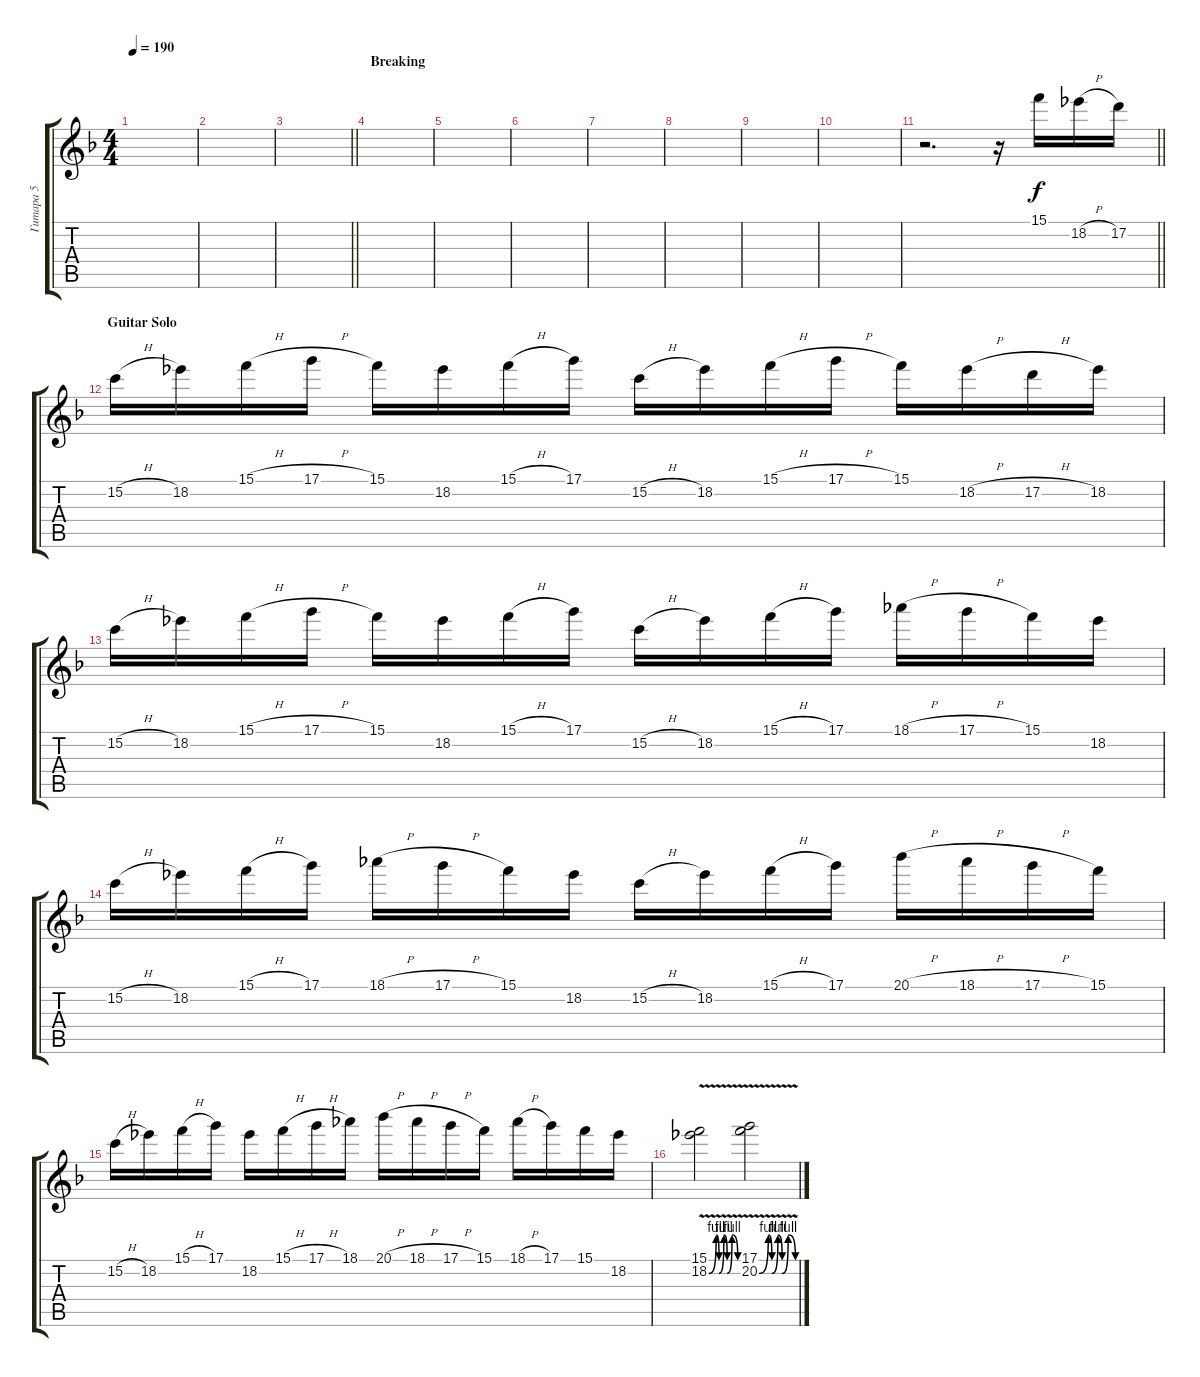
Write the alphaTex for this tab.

\track ("Гитара 5" "Гитара 5") {instrument distortionguitar}
\staff {score tabs}
\tuning (D4 A3 F3 C3 G2 D2) {hide}
\ts (4 4)
\tempo 190
\clef g2
\ks dminor
|
|
\barLineRight lightlight
|
\section ("" "Breaking")
|
|
|
|
|
|
|
\barLineRight lightlight
r.2{d} r.16 15.1.16 18.2{h}.16 17.2.16 |
\section ("" "Guitar Solo")
15.2{h}.16 18.2.16 15.1{h}.16 17.1{h}.16 15.1.16 18.2.16 15.1{h}.16 17.1.16 15.2{h}.16 18.2.16 15.1{h}.16 17.1{h}.16 15.1.16 18.2{h}.16 17.2{h}.16 18.2.16 |
15.2{h}.16 18.2.16 15.1{h}.16 17.1{h}.16 15.1.16 18.2.16 15.1{h}.16 17.1.16 15.2{h}.16 18.2.16 15.1{h}.16 17.1.16 18.1{h}.16 17.1{h}.16 15.1.16 18.2.16 |
15.2{h}.16 18.2.16 15.1{h}.16 17.1.16 18.1{h}.16 17.1{h}.16 15.1.16 18.2.16 15.2{h}.16 18.2.16 15.1{h}.16 17.1.16 20.1{h}.16 18.1{h}.16 17.1{h}.16 15.1.16 |
15.2{h}.16 18.2.16 15.1{h}.16 17.1.16 18.2.16 15.1{h}.16 17.1{h}.16 18.1.16 20.1{h}.16 18.1{h}.16 17.1{h}.16 15.1.16 18.1{h}.16 17.1.16 15.1.16 18.2.16 |
(15.1 18.2{be (custom 0 0 15 4 21 0 31 4 38 0 48 4 60 0) v}).2 (17.1 20.2{be (custom 0 0 15 4 21 0 31 4 38 0 48 4 60 0) v}).2
